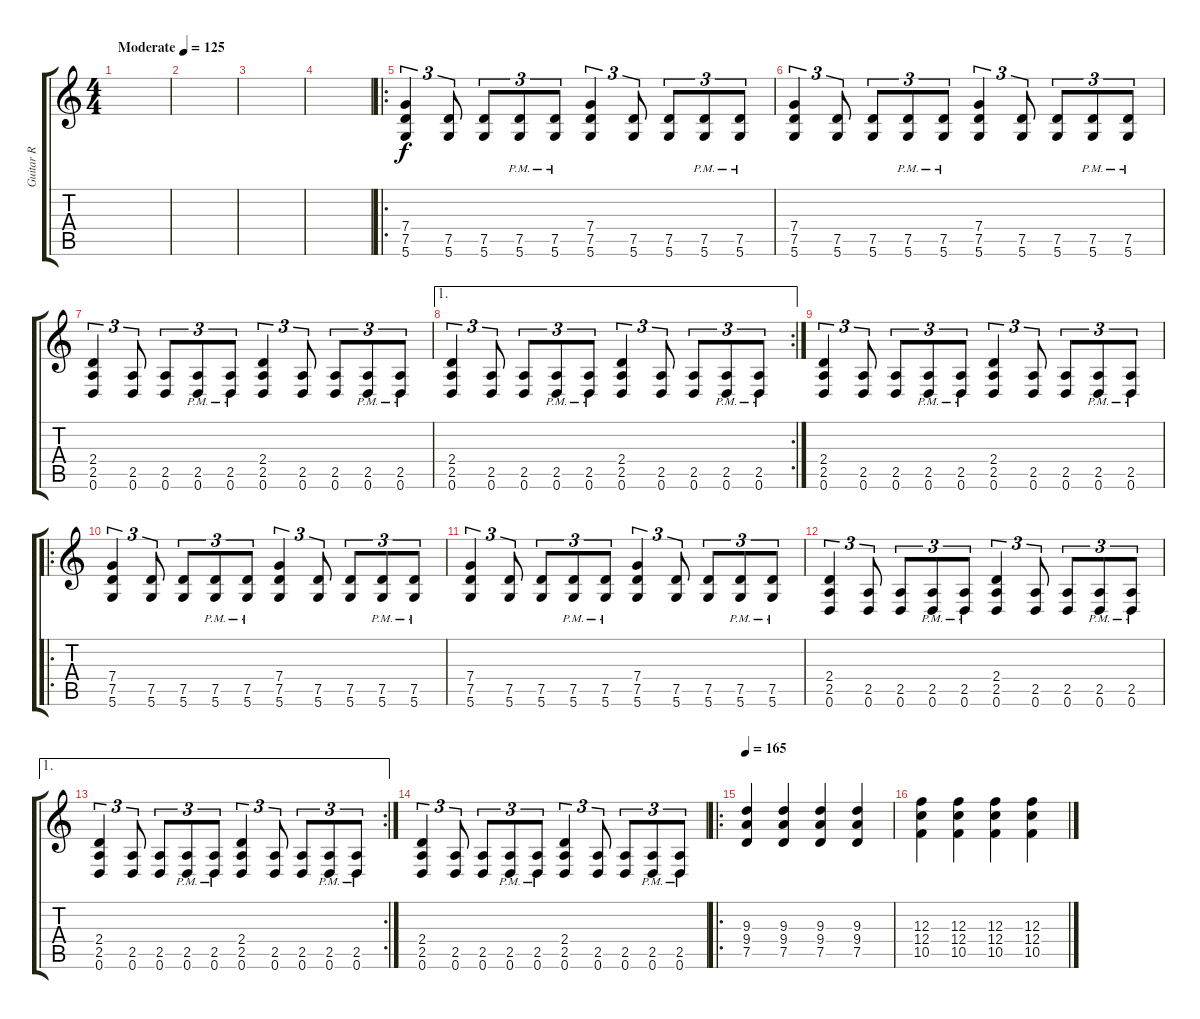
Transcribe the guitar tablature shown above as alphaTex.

\track ("Guitar R" "Guitar R") {instrument distortionguitar}
\staff {score tabs}
\tuning (D4 A3 F3 C3 G2 D2) {hide}
\ts (4 4)
\tempo (125 "Moderate")
\clef g2
\ks c
|
|
|
|
\ro
(7.4 7.5 5.6).4{tu (3 2)} (7.5 5.6).8{tu (3 2)} (7.5 5.6).8{tu (3 2)} (7.5{pm} 5.6{pm}).8{tu (3 2)} (7.5{pm} 5.6{pm}).8{tu (3 2)} (7.4 7.5 5.6).4{tu (3 2)} (7.5 5.6).8{tu (3 2)} (7.5 5.6).8{tu (3 2)} (7.5{pm} 5.6{pm}).8{tu (3 2)} (7.5{pm} 5.6{pm}).8{tu (3 2)} |
(7.4 7.5 5.6).4{tu (3 2)} (7.5 5.6).8{tu (3 2)} (7.5 5.6).8{tu (3 2)} (7.5{pm} 5.6{pm}).8{tu (3 2)} (7.5{pm} 5.6{pm}).8{tu (3 2)} (7.4 7.5 5.6).4{tu (3 2)} (7.5 5.6).8{tu (3 2)} (7.5 5.6).8{tu (3 2)} (7.5{pm} 5.6{pm}).8{tu (3 2)} (7.5{pm} 5.6{pm}).8{tu (3 2)} |
(2.4 2.5 0.6).4{tu (3 2)} (2.5 0.6).8{tu (3 2)} (2.5 0.6).8{tu (3 2)} (2.5{pm} 0.6{pm}).8{tu (3 2)} (2.5{pm} 0.6{pm}).8{tu (3 2)} (2.4 2.5 0.6).4{tu (3 2)} (2.5 0.6).8{tu (3 2)} (2.5 0.6).8{tu (3 2)} (2.5{pm} 0.6{pm}).8{tu (3 2)} (2.5{pm} 0.6{pm}).8{tu (3 2)} |
\ae 1
\rc 2
(2.4 2.5 0.6).4{tu (3 2)} (2.5 0.6).8{tu (3 2)} (2.5 0.6).8{tu (3 2)} (2.5{pm} 0.6{pm}).8{tu (3 2)} (2.5{pm} 0.6{pm}).8{tu (3 2)} (2.4 2.5 0.6).4{tu (3 2)} (2.5 0.6).8{tu (3 2)} (2.5 0.6).8{tu (3 2)} (2.5{pm} 0.6{pm}).8{tu (3 2)} (2.5{pm} 0.6{pm}).8{tu (3 2)} |
(2.4 2.5 0.6).4{tu (3 2)} (2.5 0.6).8{tu (3 2)} (2.5 0.6).8{tu (3 2)} (2.5{pm} 0.6{pm}).8{tu (3 2)} (2.5{pm} 0.6{pm}).8{tu (3 2)} (2.4 2.5 0.6).4{tu (3 2)} (2.5 0.6).8{tu (3 2)} (2.5 0.6).8{tu (3 2)} (2.5{pm} 0.6{pm}).8{tu (3 2)} (2.5{pm} 0.6{pm}).8{tu (3 2)} |
\ro
(7.4 7.5 5.6).4{tu (3 2)} (7.5 5.6).8{tu (3 2)} (7.5 5.6).8{tu (3 2)} (7.5{pm} 5.6{pm}).8{tu (3 2)} (7.5{pm} 5.6{pm}).8{tu (3 2)} (7.4 7.5 5.6).4{tu (3 2)} (7.5 5.6).8{tu (3 2)} (7.5 5.6).8{tu (3 2)} (7.5{pm} 5.6{pm}).8{tu (3 2)} (7.5{pm} 5.6{pm}).8{tu (3 2)} |
(7.4 7.5 5.6).4{tu (3 2)} (7.5 5.6).8{tu (3 2)} (7.5 5.6).8{tu (3 2)} (7.5{pm} 5.6{pm}).8{tu (3 2)} (7.5{pm} 5.6{pm}).8{tu (3 2)} (7.4 7.5 5.6).4{tu (3 2)} (7.5 5.6).8{tu (3 2)} (7.5 5.6).8{tu (3 2)} (7.5{pm} 5.6{pm}).8{tu (3 2)} (7.5{pm} 5.6{pm}).8{tu (3 2)} |
(2.4 2.5 0.6).4{tu (3 2)} (2.5 0.6).8{tu (3 2)} (2.5 0.6).8{tu (3 2)} (2.5{pm} 0.6{pm}).8{tu (3 2)} (2.5{pm} 0.6{pm}).8{tu (3 2)} (2.4 2.5 0.6).4{tu (3 2)} (2.5 0.6).8{tu (3 2)} (2.5 0.6).8{tu (3 2)} (2.5{pm} 0.6{pm}).8{tu (3 2)} (2.5{pm} 0.6{pm}).8{tu (3 2)} |
\ae 1
\rc 2
(2.4 2.5 0.6).4{tu (3 2)} (2.5 0.6).8{tu (3 2)} (2.5 0.6).8{tu (3 2)} (2.5{pm} 0.6{pm}).8{tu (3 2)} (2.5{pm} 0.6{pm}).8{tu (3 2)} (2.4 2.5 0.6).4{tu (3 2)} (2.5 0.6).8{tu (3 2)} (2.5 0.6).8{tu (3 2)} (2.5{pm} 0.6{pm}).8{tu (3 2)} (2.5{pm} 0.6{pm}).8{tu (3 2)} |
(2.4 2.5 0.6).4{tu (3 2)} (2.5 0.6).8{tu (3 2)} (2.5 0.6).8{tu (3 2)} (2.5{pm} 0.6{pm}).8{tu (3 2)} (2.5{pm} 0.6{pm}).8{tu (3 2)} (2.4 2.5 0.6).4{tu (3 2)} (2.5 0.6).8{tu (3 2)} (2.5 0.6).8{tu (3 2)} (2.5{pm} 0.6{pm}).8{tu (3 2)} (2.5{pm} 0.6{pm}).8{tu (3 2)} |
\ro
\tempo 165
(9.3 9.4 7.5).4 (9.3 9.4 7.5).4 (9.3 9.4 7.5).4 (9.3 9.4 7.5).4 |
(12.3 12.4 10.5).4 (12.3 12.4 10.5).4 (12.3 12.4 10.5).4 (12.3 12.4 10.5).4
